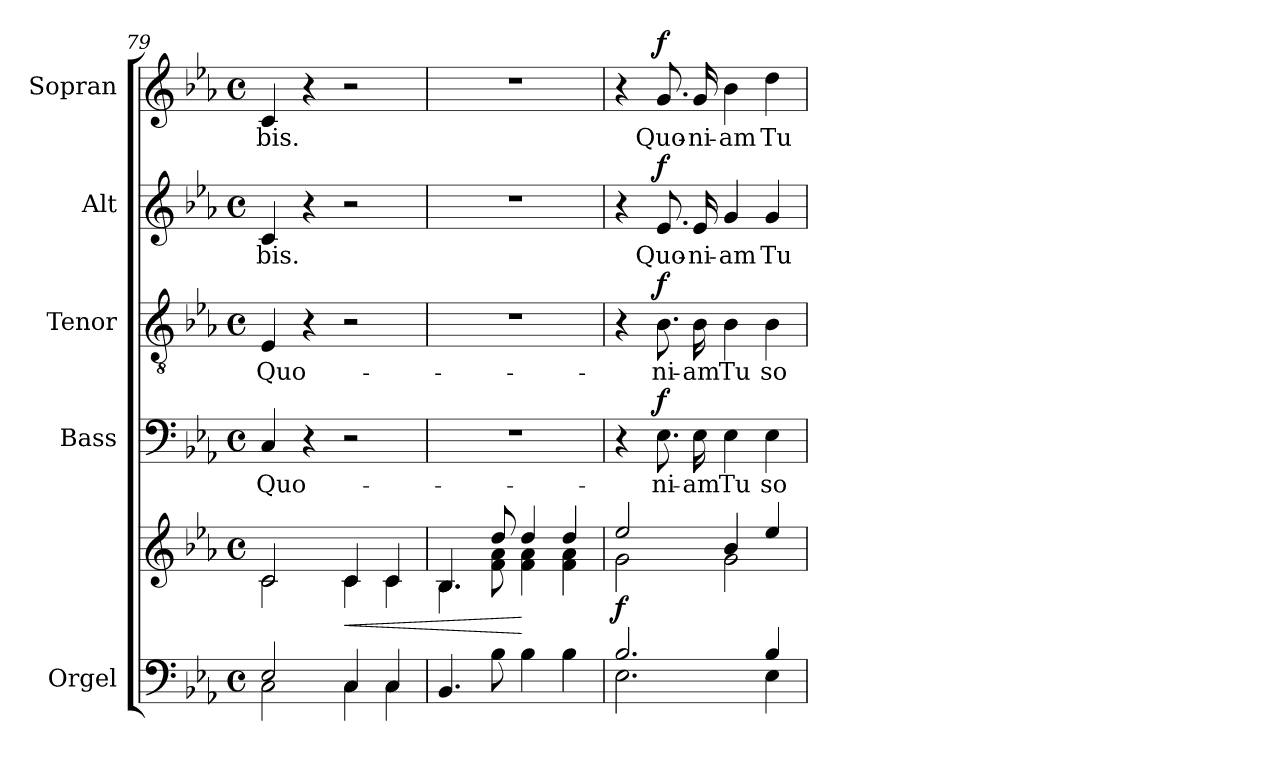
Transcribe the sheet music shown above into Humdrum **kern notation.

**kern	**kern	**dynam	**kern	**text	**dynam	**kern	**text	**dynam	**kern	**text	**dynam	**kern	**text	**dynam
*part5	*part5	*part5	*part4	*part4	*part4	*part3	*part3	*part3	*part2	*part2	*part2	*part1	*part1	*part1
*staff6	*staff5	*staff5/6	*staff4	*staff4	*staff4	*staff3	*staff3	*staff3	*staff2	*staff2	*staff2	*staff1	*staff1	*staff1
*I"Orgel	*	*	*I"Bass	*	*	*I"Tenor	*	*	*I"Alt	*	*	*I"Sopran	*	*
*I'Org.	*	*	*I'B.	*	*	*I'T.	*	*	*I'A.	*	*	*I'S.	*	*
*clefF4	*clefG2	*	*clefF4	*	*	*clefGv2	*	*	*clefG2	*	*	*clefG2	*	*
*k[b-e-a-]	*k[b-e-a-]	*	*k[b-e-a-]	*	*	*k[b-e-a-]	*	*	*k[b-e-a-]	*	*	*k[b-e-a-]	*	*
*E-:	*E-:	*	*E-:	*	*	*E-:	*	*	*E-:	*	*	*E-:	*	*
*M4/4	*M4/4	*	*M4/4	*	*	*M4/4	*	*	*M4/4	*	*	*M4/4	*	*
*met(c)	*met(c)	*	*met(c)	*	*	*met(c)	*	*	*met(c)	*	*	*met(c)	*	*
=79	=79	=79	=79	=79	=79	=79	=79	=79	=79	=79	=79	=79	=79	=79
*^	*^	*	*	*	*	*	*	*	*	*	*	*	*	*
!	!	!	!	!	!	!LO:LY:b	!	!	!LO:LY:b	!	!	!LO:LY:b	!	!	!LO:LY:b	!
2E-/	2C\	2c/	2c\	.	4C/	Quo-	.	4E-/	Quo-	.	4c/	-bis.	.	4c/	-bis.	.
.	.	.	.	.	4r	.	.	4r	.	.	4r	.	.	4r	.	.
!	!	!	!	!LO:HP:b	!	!	!	!	!	!	!	!	!	!	!	!
4C/	4C\	4c/	4c\	<	2r	.	.	2r	.	.	2r	.	.	2r	.	.
4C/	4C\	4c/	4c\	.	.	.	.	.	.	.	.	.	.	.	.	.
*v	*v	*	*	*	*	*	*	*	*	*	*	*	*	*	*	*
=80	=80	=80	=80	=80	=80	=80	=80	=80	=80	=80	=80	=80	=80	=80	=80
4.BB-/	4.B-/	4.B-\	.	1r	.	.	1r	.	.	1r	.	.	1r	.	.
8B-\	8dd/	8f\ 8a-\	.	.	.	.	.	.	.	.	.	.	.	.	.
4B-\	4dd/	4f\ 4a-\	[	.	.	.	.	.	.	.	.	.	.	.	.
4B-\	4dd/	4f\ 4a-\	.	.	.	.	.	.	.	.	.	.	.	.	.
=81	=81	=81	=81	=81	=81	=81	=81	=81	=81	=81	=81	=81	=81	=81	=81
*^	*	*	*	*	*	*	*	*	*	*	*	*	*	*	*
!	!	!	!	!LO:DY:b	!	!	!	!	!	!	!	!	!	!	!	!
2.B-/	2.E-\	2ee-/	2g\	f	4r	.	.	4r	.	.	4r	.	.	4r	.	.
!	!	!	!	!	!	!LO:LY:b	!LO:DY:a	!	!LO:LY:b	!LO:DY:a	!	!LO:LY:b	!LO:DY:a	!	!LO:LY:b	!LO:DY:a
.	.	.	.	.	8.E-\	-ni-	f	8.B-\	-ni-	f	8.e-/	Quo-	f	8.g/	Quo-	f
!	!	!	!	!	!	!LO:LY:b	!	!	!LO:LY:b	!	!	!LO:LY:b	!	!	!LO:LY:b	!
.	.	.	.	.	16E-\	-am	.	16B-\	-am	.	16e-/	-ni-	.	16g/	-ni-	.
!	!	!	!	!	!	!LO:LY:b	!	!	!LO:LY:b	!	!	!LO:LY:b	!	!	!LO:LY:b	!
.	.	4b-/	2g\	.	4E-\	Tu	.	4B-\	Tu	.	4g/	-am	.	4b-\	-am	.
!	!	!	!	!	!	!LO:LY:b	!	!	!LO:LY:b	!	!	!LO:LY:b	!	!	!LO:LY:b	!
4B-/	4E-\	4ee-/	.	.	4E-\	so-	.	4B-\	so-	.	4g/	Tu	.	4dd\	Tu	.
*v	*v	*	*	*	*	*	*	*	*	*	*	*	*	*	*	*
*	*v	*v	*	*	*	*	*	*	*	*	*	*	*	*	*
=	=	=	=	=	=	=	=	=	=	=	=	=	=	=
*-	*-	*-	*-	*-	*-	*-	*-	*-	*-	*-	*-	*-	*-	*-
